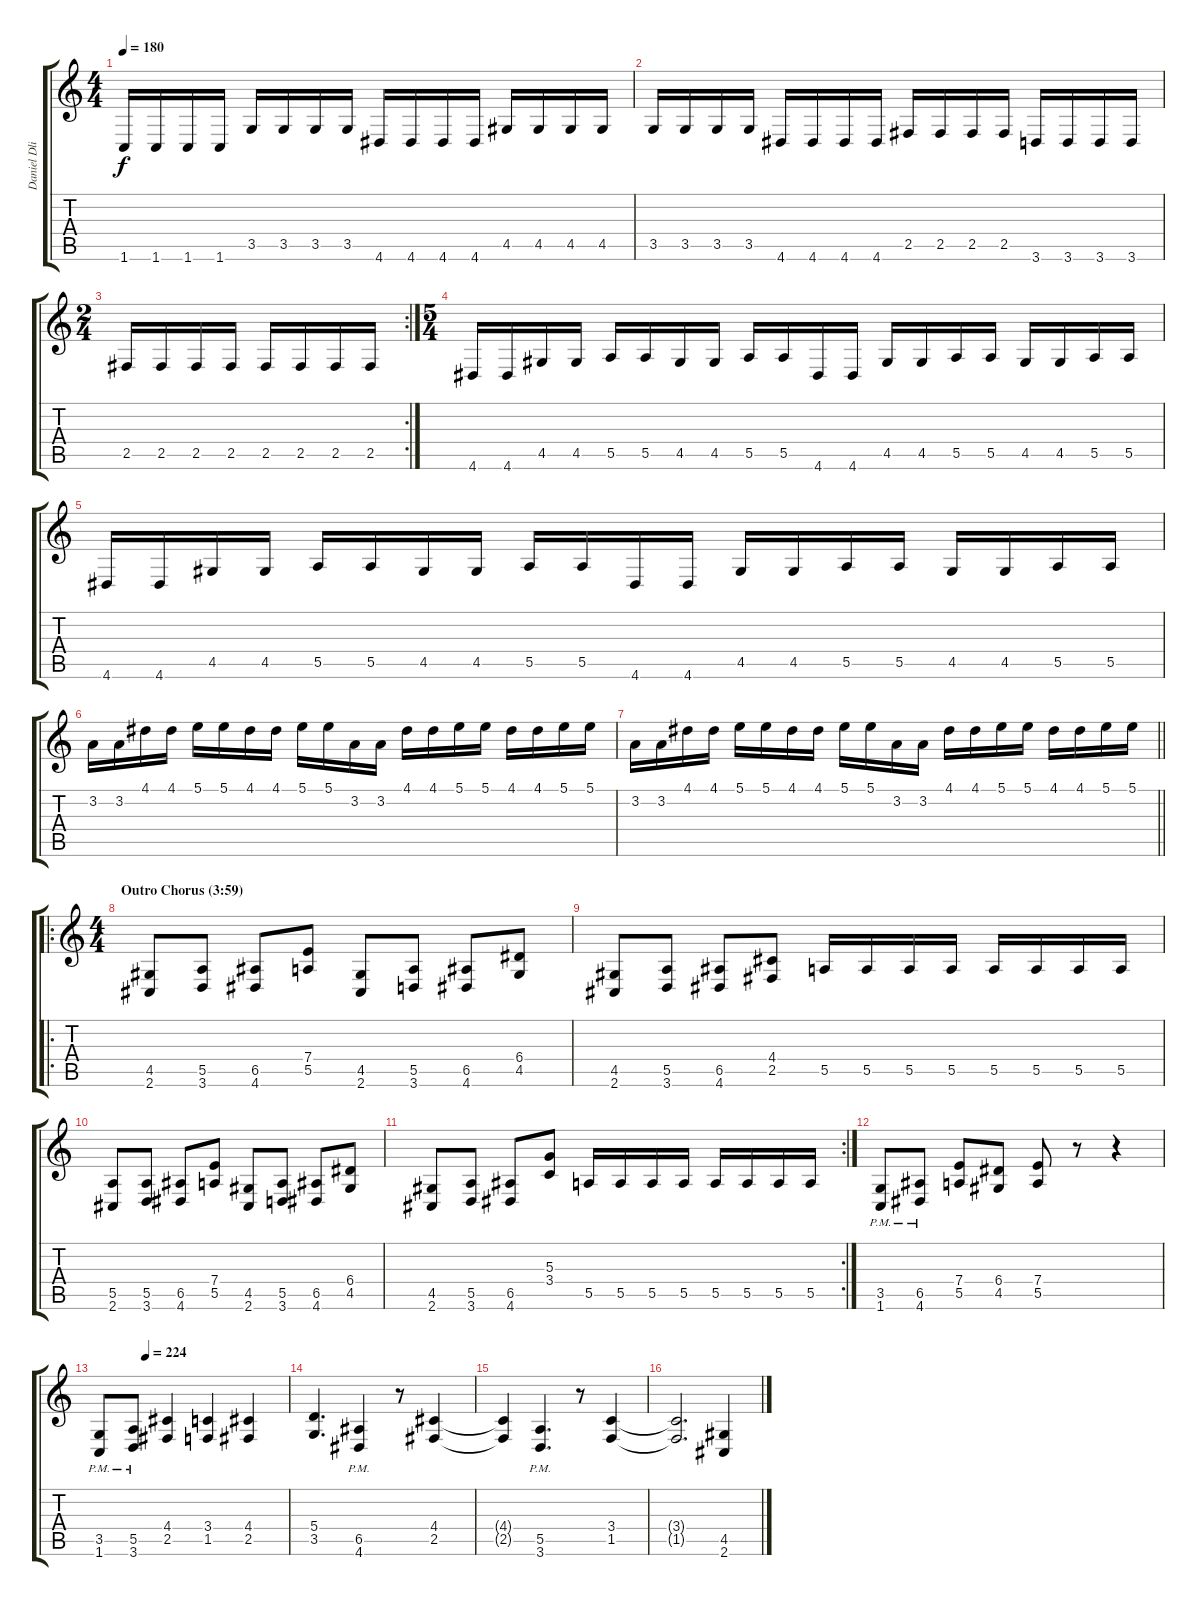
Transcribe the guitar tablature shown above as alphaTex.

\track ("Daniel Dlimi" "Daniel Dli") {instrument distortionguitar}
\staff {score tabs}
\tuning (B3 Gb3 D3 A2 E2 B1) {hide}
\ts (4 4)
\tempo 180
\clef g2
\ks c
1.6.16{dy f} 1.6.16 1.6.16 1.6.16 3.5.16 3.5.16 3.5.16 3.5.16 4.6.16 4.6.16 4.6.16 4.6.16 4.5.16 4.5.16 4.5.16 4.5.16 |
3.5.16 3.5.16 3.5.16 3.5.16 4.6.16 4.6.16 4.6.16 4.6.16 2.5.16 2.5.16 2.5.16 2.5.16 3.6.16 3.6.16 3.6.16 3.6.16 |
\rc 2
\ts (2 4)
2.5.16 2.5.16 2.5.16 2.5.16 2.5.16 2.5.16 2.5.16 2.5.16 |
\ts (5 4)
4.6.16 4.6.16 4.5.16 4.5.16 5.5.16 5.5.16 4.5.16 4.5.16 5.5.16 5.5.16 4.6.16 4.6.16 4.5.16 4.5.16 5.5.16 5.5.16 4.5.16 4.5.16 5.5.16 5.5.16 |
4.6.16 4.6.16 4.5.16 4.5.16 5.5.16 5.5.16 4.5.16 4.5.16 5.5.16 5.5.16 4.6.16 4.6.16 4.5.16 4.5.16 5.5.16 5.5.16 4.5.16 4.5.16 5.5.16 5.5.16 |
3.2.16 3.2.16 4.1.16 4.1.16 5.1.16 5.1.16 4.1.16 4.1.16 5.1.16 5.1.16 3.2.16 3.2.16 4.1.16 4.1.16 5.1.16 5.1.16 4.1.16 4.1.16 5.1.16 5.1.16 |
\barLineRight lightlight
3.2.16 3.2.16 4.1.16 4.1.16 5.1.16 5.1.16 4.1.16 4.1.16 5.1.16 5.1.16 3.2.16 3.2.16 4.1.16 4.1.16 5.1.16 5.1.16 4.1.16 4.1.16 5.1.16 5.1.16 |
\ro
\ts (4 4)
\section ("" "Outro Chorus (3:59)")
(4.5 2.6).8 (5.5 3.6).8 (6.5 4.6).8 (7.4 5.5).8 (4.5 2.6).8 (5.5 3.6).8 (6.5 4.6).8 (6.4 4.5).8 |
(4.5 2.6).8 (5.5 3.6).8 (6.5 4.6).8 (4.4 2.5).8 5.5.16 5.5.16 5.5.16 5.5.16 5.5.16 5.5.16 5.5.16 5.5.16 |
(5.5 2.6).8 (5.5 3.6).8 (6.5 4.6).8 (7.4 5.5).8 (4.5 2.6).8 (5.5 3.6).8 (6.5 4.6).8 (6.4 4.5).8 |
\rc 2
(4.5 2.6).8 (5.5 3.6).8 (6.5 4.6).8 (5.3 3.4).8 5.5.16 5.5.16 5.5.16 5.5.16 5.5.16 5.5.16 5.5.16 5.5.16 |
(3.5{pm} 1.6{pm}).8 (6.5{pm} 4.6{pm}).8 (7.4 5.5).8 (6.4 4.5).8 (7.4 5.5).8 r.8 r.4 |
\tempo (224 0.25)
(3.5{pm} 1.6{pm}).8 (5.5{pm} 3.6{pm}).8 (4.4 2.5).4 (3.4 1.5).4 (4.4 2.5).4 |
(5.4 3.5).4{d} (6.5{pm} 4.6{pm}).4 r.8 (4.4 2.5).4 |
(4.4{t} 2.5{t}).4 (5.5{pm} 3.6{pm}).4{d} r.8 (3.4 1.5).4 |
(3.4{t} 1.5{t}).2{d} (4.5 2.6).4
